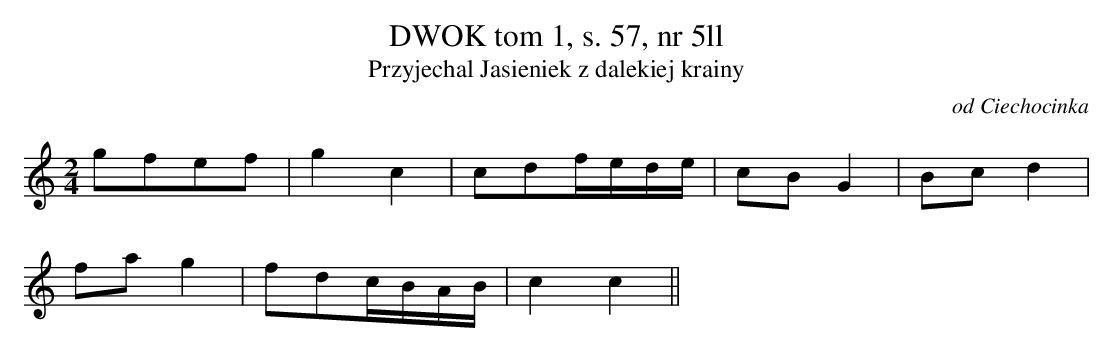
X:1
T: DWOK tom 1, s. 57, nr 5ll
T: Przyjechal Jasieniek z dalekiej krainy
O: od Ciechocinka
M: 2/4
L: 1/16
K: C
g2f2e2f2 | g4c4 | c2d2fede | c2B2G4 | B2c2d4 |
f2a2g4 | f2d2cBAB | c4c4||
